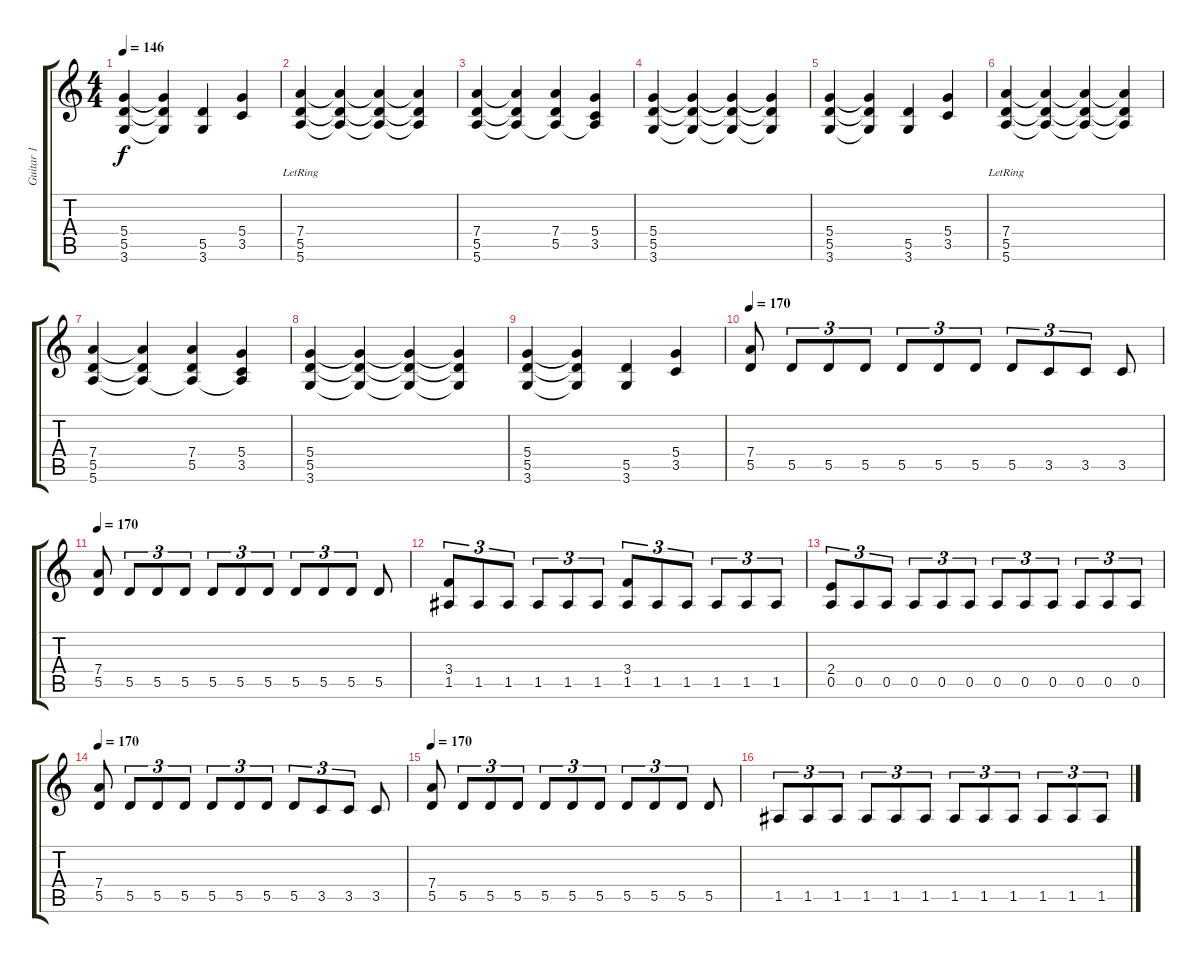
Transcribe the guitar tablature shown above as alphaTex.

\track ("Guitar 1" "Guitar 1") {instrument distortionguitar}
\staff {score tabs}
\tuning (E4 B3 G3 D3 A2 E2) {hide}
\ts (4 4)
\tempo 146
\clef g2
\ks c
(5.4 5.5 3.6).4{dy f} (5.4{t} 5.5{t} 3.6{t}).4 (5.5 3.6).4 (5.4 3.5).4 |
(7.4{lr} 5.5{lr} 5.6{lr}).4 (7.4{t} 5.5{t} 5.6{t}).4 (7.4{t} 5.5{t} 5.6{t}).4 (7.4{t} 5.5{t} 5.6{t}).4 |
(7.4 5.5 5.6).4 (7.4{t} 5.5{t} 5.6{t}).4 (7.4 5.5 5.6{t}).4 (5.4 3.5 5.6{t}).4 |
(5.4 5.5 3.6).4 (5.4{t} 5.5{t} 3.6{t}).4 (5.4{t} 5.5{t} 3.6{t}).4 (5.4{t} 5.5{t} 3.6{t}).4 |
(5.4 5.5 3.6).4 (5.4{t} 5.5{t} 3.6{t}).4 (5.5 3.6).4 (5.4 3.5).4 |
(7.4{lr} 5.5{lr} 5.6{lr}).4 (7.4{t} 5.5{t} 5.6{t}).4 (7.4{t} 5.5{t} 5.6{t}).4 (7.4{t} 5.5{t} 5.6{t}).4 |
(7.4 5.5 5.6).4 (7.4{t} 5.5{t} 5.6{t}).4 (7.4 5.5 5.6{t}).4 (5.4 3.5 5.6{t}).4 |
(5.4 5.5 3.6).4 (5.4{t} 5.5{t} 3.6{t}).4 (5.4{t} 5.5{t} 3.6{t}).4 (5.4{t} 5.5{t} 3.6{t}).4 |
(5.4 5.5 3.6).4 (5.4{t} 5.5{t} 3.6{t}).4 (5.5 3.6).4 (5.4 3.5).4 |
\tempo 170
(7.4 5.5).8 5.5.8{tu (3 2)} 5.5.8{tu (3 2)} 5.5.8{tu (3 2)} 5.5.8{tu (3 2)} 5.5.8{tu (3 2)} 5.5.8{tu (3 2)} 5.5.8{tu (3 2)} 3.5.8{tu (3 2)} 3.5.8{tu (3 2)} 3.5.8 |
\tempo 170
(7.4 5.5).8 5.5.8{tu (3 2)} 5.5.8{tu (3 2)} 5.5.8{tu (3 2)} 5.5.8{tu (3 2)} 5.5.8{tu (3 2)} 5.5.8{tu (3 2)} 5.5.8{tu (3 2)} 5.5.8{tu (3 2)} 5.5.8{tu (3 2)} 5.5.8 |
(3.4 1.5).8{tu (3 2)} 1.5.8{tu (3 2)} 1.5.8{tu (3 2)} 1.5.8{tu (3 2)} 1.5.8{tu (3 2)} 1.5.8{tu (3 2)} (3.4 1.5).8{tu (3 2)} 1.5.8{tu (3 2)} 1.5.8{tu (3 2)} 1.5.8{tu (3 2)} 1.5.8{tu (3 2)} 1.5.8{tu (3 2)} |
(2.4 0.5).8{tu (3 2)} 0.5.8{tu (3 2)} 0.5.8{tu (3 2)} 0.5.8{tu (3 2)} 0.5.8{tu (3 2)} 0.5.8{tu (3 2)} 0.5.8{tu (3 2)} 0.5.8{tu (3 2)} 0.5.8{tu (3 2)} 0.5.8{tu (3 2)} 0.5.8{tu (3 2)} 0.5.8{tu (3 2)} |
\tempo 170
(7.4 5.5).8 5.5.8{tu (3 2)} 5.5.8{tu (3 2)} 5.5.8{tu (3 2)} 5.5.8{tu (3 2)} 5.5.8{tu (3 2)} 5.5.8{tu (3 2)} 5.5.8{tu (3 2)} 3.5.8{tu (3 2)} 3.5.8{tu (3 2)} 3.5.8 |
\tempo 170
(7.4 5.5).8 5.5.8{tu (3 2)} 5.5.8{tu (3 2)} 5.5.8{tu (3 2)} 5.5.8{tu (3 2)} 5.5.8{tu (3 2)} 5.5.8{tu (3 2)} 5.5.8{tu (3 2)} 5.5.8{tu (3 2)} 5.5.8{tu (3 2)} 5.5.8 |
1.5.8{tu (3 2)} 1.5.8{tu (3 2)} 1.5.8{tu (3 2)} 1.5.8{tu (3 2)} 1.5.8{tu (3 2)} 1.5.8{tu (3 2)} 1.5.8{tu (3 2)} 1.5.8{tu (3 2)} 1.5.8{tu (3 2)} 1.5.8{tu (3 2)} 1.5.8{tu (3 2)} 1.5.8{tu (3 2)}
